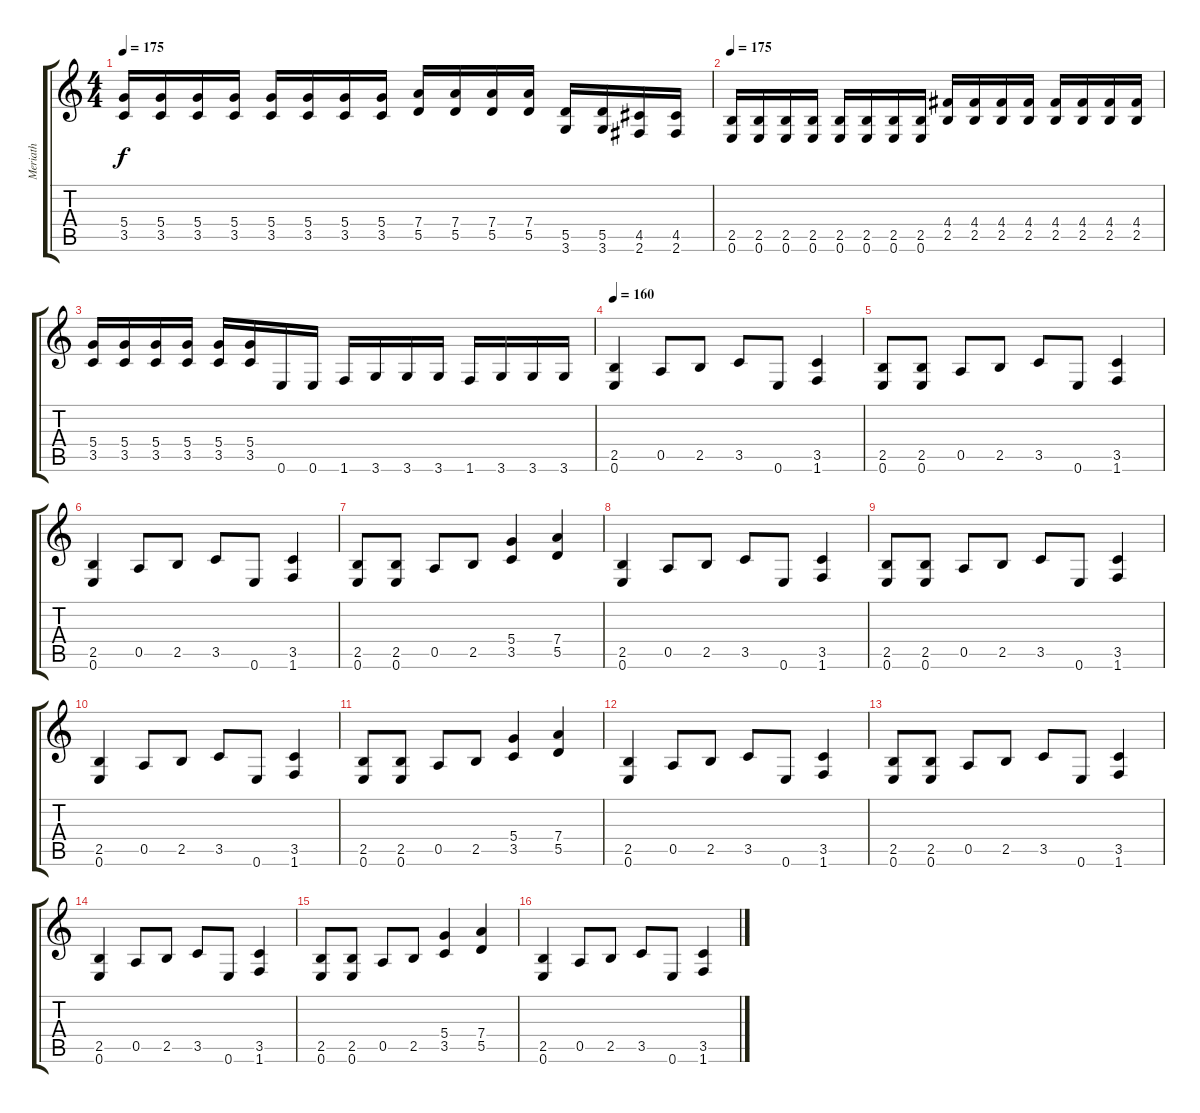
\track ("Meriath" "Meriath") {instrument distortionguitar}
\staff {score tabs}
\tuning (E4 B3 G3 D3 A2 E2) {hide}
\ts (4 4)
\tempo 175
\clef g2
\ks c
(5.4 3.5).16{dy f} (5.4 3.5).16 (5.4 3.5).16 (5.4 3.5).16 (5.4 3.5).16 (5.4 3.5).16 (5.4 3.5).16 (5.4 3.5).16 (7.4 5.5).16 (7.4 5.5).16 (7.4 5.5).16 (7.4 5.5).16 (5.5 3.6).16 (5.5 3.6).16 (4.5 2.6).16 (4.5 2.6).16 |
\tempo 175
(2.5 0.6).16 (2.5 0.6).16 (2.5 0.6).16 (2.5 0.6).16 (2.5 0.6).16 (2.5 0.6).16 (2.5 0.6).16 (2.5 0.6).16 (4.4 2.5).16 (4.4 2.5).16 (4.4 2.5).16 (4.4 2.5).16 (4.4 2.5).16 (4.4 2.5).16 (4.4 2.5).16 (4.4 2.5).16 |
(5.4 3.5).16 (5.4 3.5).16 (5.4 3.5).16 (5.4 3.5).16 (5.4 3.5).16 (5.4 3.5).16 0.6.16 0.6.16 1.6.16 3.6.16 3.6.16 3.6.16 1.6.16 3.6.16 3.6.16 3.6.16 |
\tempo 160
(2.5 0.6).4 0.5.8 2.5.8 3.5.8 0.6.8 (3.5 1.6).4 |
(2.5 0.6).8 (2.5 0.6).8 0.5.8 2.5.8 3.5.8 0.6.8 (3.5 1.6).4 |
(2.5 0.6).4 0.5.8 2.5.8 3.5.8 0.6.8 (3.5 1.6).4 |
(2.5 0.6).8 (2.5 0.6).8 0.5.8 2.5.8 (5.4 3.5).4 (7.4 5.5).4 |
(2.5 0.6).4 0.5.8 2.5.8 3.5.8 0.6.8 (3.5 1.6).4 |
(2.5 0.6).8 (2.5 0.6).8 0.5.8 2.5.8 3.5.8 0.6.8 (3.5 1.6).4 |
(2.5 0.6).4 0.5.8 2.5.8 3.5.8 0.6.8 (3.5 1.6).4 |
(2.5 0.6).8 (2.5 0.6).8 0.5.8 2.5.8 (5.4 3.5).4 (7.4 5.5).4 |
(2.5 0.6).4 0.5.8 2.5.8 3.5.8 0.6.8 (3.5 1.6).4 |
(2.5 0.6).8 (2.5 0.6).8 0.5.8 2.5.8 3.5.8 0.6.8 (3.5 1.6).4 |
(2.5 0.6).4 0.5.8 2.5.8 3.5.8 0.6.8 (3.5 1.6).4 |
(2.5 0.6).8 (2.5 0.6).8 0.5.8 2.5.8 (5.4 3.5).4 (7.4 5.5).4 |
(2.5 0.6).4 0.5.8 2.5.8 3.5.8 0.6.8 (3.5 1.6).4
